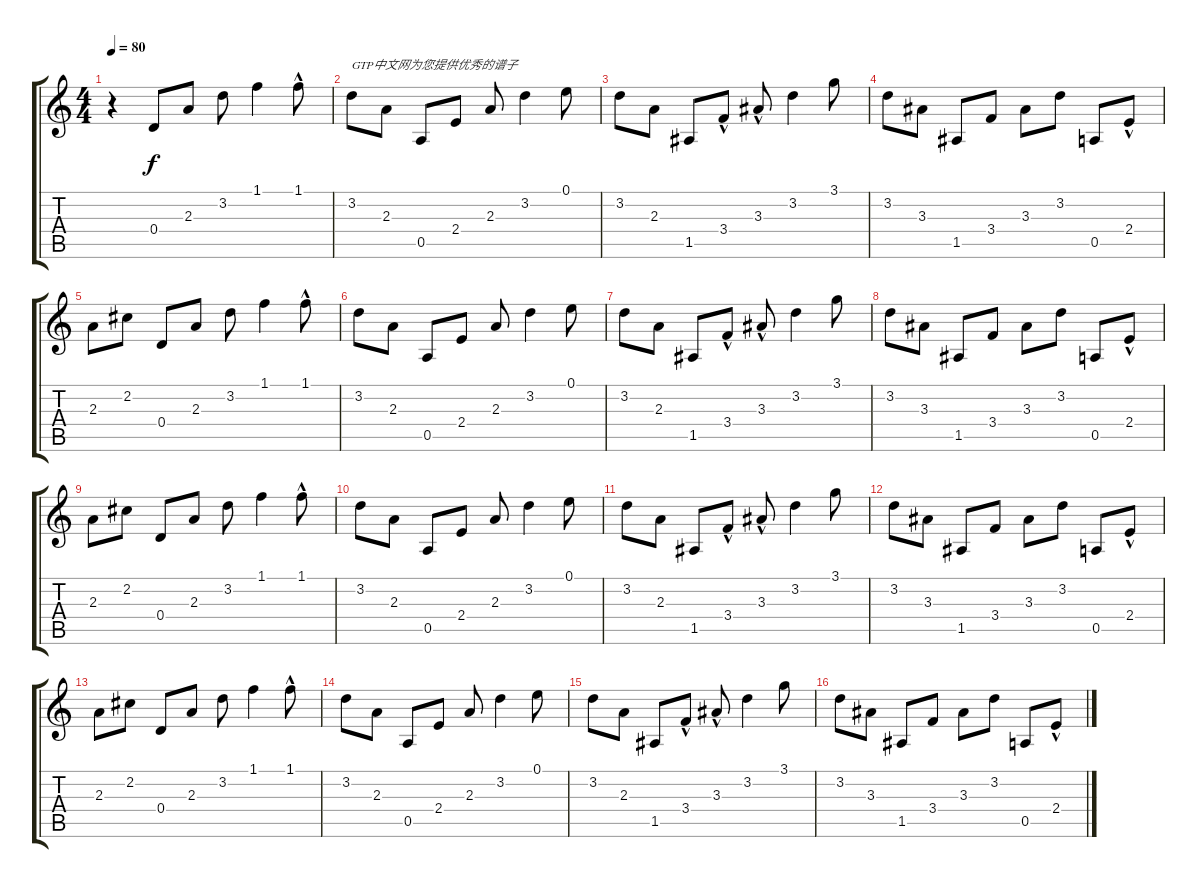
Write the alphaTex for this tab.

\track "" {instrument electricguitarjazz}
\staff {score tabs}
\tuning (E4 B3 G3 D3 A2 E2) {hide}
\ts (4 4)
\tempo 80
\clef g2
\ks c
r.4{dy f instrument electricguitarjazz} 0.4.8 2.3.8 3.2.8 1.1.4 1.1{hac}.8 |
3.2.8{txt "GTP中文网为您提供优秀的谱子"} 2.3.8 0.5.8 2.4.8 2.3.8 3.2.4 0.1.8 |
3.2.8 2.3.8 1.5.8 3.4{hac}.8 3.3{hac}.8 3.2.4 3.1.8 |
3.2.8 3.3.8 1.5.8 3.4.8 3.3.8 3.2.8 0.5.8 2.4{hac}.8 |
2.3.8 2.2.8 0.4.8 2.3.8 3.2.8 1.1.4 1.1{hac}.8 |
3.2.8 2.3.8 0.5.8 2.4.8 2.3.8 3.2.4 0.1.8 |
3.2.8 2.3.8 1.5.8 3.4{hac}.8 3.3{hac}.8 3.2.4 3.1.8 |
3.2.8 3.3.8 1.5.8 3.4.8 3.3.8 3.2.8 0.5.8 2.4{hac}.8 |
2.3.8 2.2.8 0.4.8 2.3.8 3.2.8 1.1.4 1.1{hac}.8 |
3.2.8 2.3.8 0.5.8 2.4.8 2.3.8 3.2.4 0.1.8 |
3.2.8 2.3.8 1.5.8 3.4{hac}.8 3.3{hac}.8 3.2.4 3.1.8 |
3.2.8 3.3.8 1.5.8 3.4.8 3.3.8 3.2.8 0.5.8 2.4{hac}.8 |
2.3.8 2.2.8 0.4.8 2.3.8 3.2.8 1.1.4 1.1{hac}.8 |
3.2.8 2.3.8 0.5.8 2.4.8 2.3.8 3.2.4 0.1.8 |
3.2.8 2.3.8 1.5.8 3.4{hac}.8 3.3{hac}.8 3.2.4 3.1.8 |
3.2.8 3.3.8 1.5.8 3.4.8 3.3.8 3.2.8 0.5.8 2.4{hac}.8
